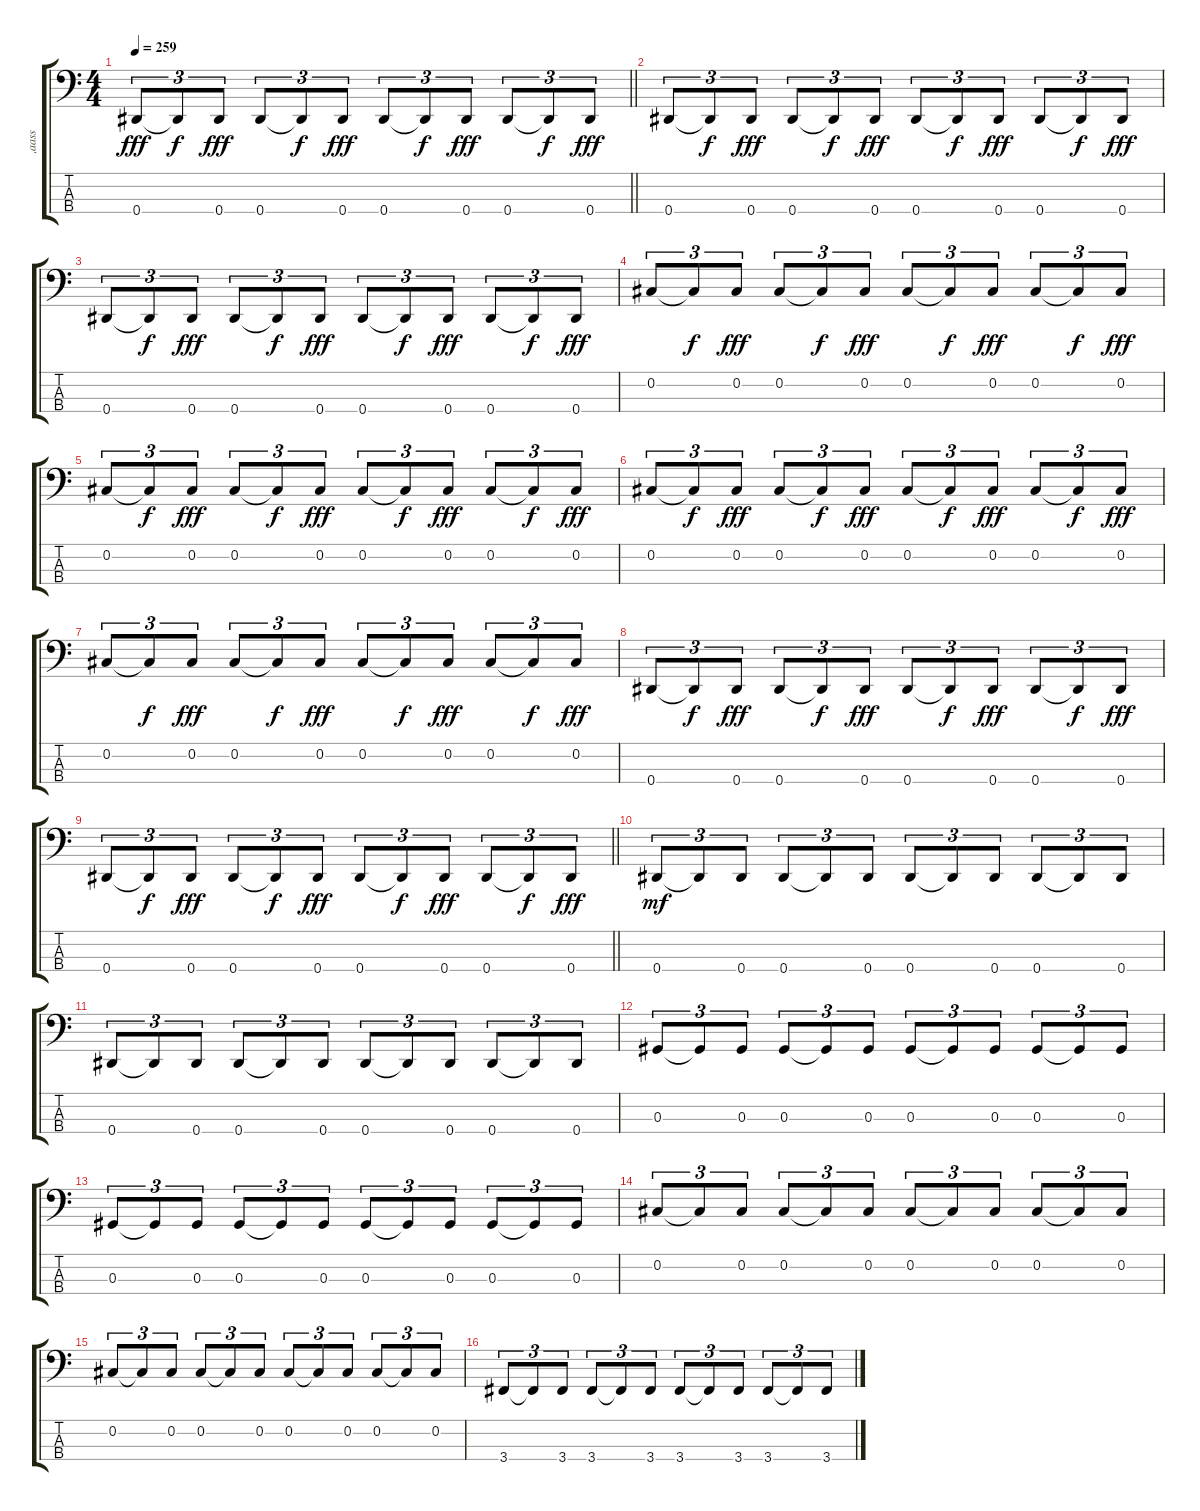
\track ("‚aass" "‚aass") {instrument electricbassfinger}
\staff {score tabs}
\tuning (Gb2 Db2 Ab1 Eb1) {hide}
\ts (4 4)
\tempo 259
\clef f4
\barLineRight lightlight
\ks c
0.4.8{tu (3 2) dy fff} 0.4{t}.8{tu (3 2) dy f} 0.4.8{tu (3 2) dy fff} 0.4.8{tu (3 2)} 0.4{t}.8{tu (3 2) dy f} 0.4.8{tu (3 2) dy fff} 0.4.8{tu (3 2)} 0.4{t}.8{tu (3 2) dy f} 0.4.8{tu (3 2) dy fff} 0.4.8{tu (3 2)} 0.4{t}.8{tu (3 2) dy f} 0.4.8{tu (3 2) dy fff} |
0.4.8{tu (3 2)} 0.4{t}.8{tu (3 2) dy f} 0.4.8{tu (3 2) dy fff} 0.4.8{tu (3 2)} 0.4{t}.8{tu (3 2) dy f} 0.4.8{tu (3 2) dy fff} 0.4.8{tu (3 2)} 0.4{t}.8{tu (3 2) dy f} 0.4.8{tu (3 2) dy fff} 0.4.8{tu (3 2)} 0.4{t}.8{tu (3 2) dy f} 0.4.8{tu (3 2) dy fff} |
0.4.8{tu (3 2)} 0.4{t}.8{tu (3 2) dy f} 0.4.8{tu (3 2) dy fff} 0.4.8{tu (3 2)} 0.4{t}.8{tu (3 2) dy f} 0.4.8{tu (3 2) dy fff} 0.4.8{tu (3 2)} 0.4{t}.8{tu (3 2) dy f} 0.4.8{tu (3 2) dy fff} 0.4.8{tu (3 2)} 0.4{t}.8{tu (3 2) dy f} 0.4.8{tu (3 2) dy fff} |
0.2.8{tu (3 2)} 0.2{t}.8{tu (3 2) dy f} 0.2.8{tu (3 2) dy fff} 0.2.8{tu (3 2)} 0.2{t}.8{tu (3 2) dy f} 0.2.8{tu (3 2) dy fff} 0.2.8{tu (3 2)} 0.2{t}.8{tu (3 2) dy f} 0.2.8{tu (3 2) dy fff} 0.2.8{tu (3 2)} 0.2{t}.8{tu (3 2) dy f} 0.2.8{tu (3 2) dy fff} |
0.2.8{tu (3 2)} 0.2{t}.8{tu (3 2) dy f} 0.2.8{tu (3 2) dy fff} 0.2.8{tu (3 2)} 0.2{t}.8{tu (3 2) dy f} 0.2.8{tu (3 2) dy fff} 0.2.8{tu (3 2)} 0.2{t}.8{tu (3 2) dy f} 0.2.8{tu (3 2) dy fff} 0.2.8{tu (3 2)} 0.2{t}.8{tu (3 2) dy f} 0.2.8{tu (3 2) dy fff} |
0.2.8{tu (3 2)} 0.2{t}.8{tu (3 2) dy f} 0.2.8{tu (3 2) dy fff} 0.2.8{tu (3 2)} 0.2{t}.8{tu (3 2) dy f} 0.2.8{tu (3 2) dy fff} 0.2.8{tu (3 2)} 0.2{t}.8{tu (3 2) dy f} 0.2.8{tu (3 2) dy fff} 0.2.8{tu (3 2)} 0.2{t}.8{tu (3 2) dy f} 0.2.8{tu (3 2) dy fff} |
0.2.8{tu (3 2)} 0.2{t}.8{tu (3 2) dy f} 0.2.8{tu (3 2) dy fff} 0.2.8{tu (3 2)} 0.2{t}.8{tu (3 2) dy f} 0.2.8{tu (3 2) dy fff} 0.2.8{tu (3 2)} 0.2{t}.8{tu (3 2) dy f} 0.2.8{tu (3 2) dy fff} 0.2.8{tu (3 2)} 0.2{t}.8{tu (3 2) dy f} 0.2.8{tu (3 2) dy fff} |
0.4.8{tu (3 2)} 0.4{t}.8{tu (3 2) dy f} 0.4.8{tu (3 2) dy fff} 0.4.8{tu (3 2)} 0.4{t}.8{tu (3 2) dy f} 0.4.8{tu (3 2) dy fff} 0.4.8{tu (3 2)} 0.4{t}.8{tu (3 2) dy f} 0.4.8{tu (3 2) dy fff} 0.4.8{tu (3 2)} 0.4{t}.8{tu (3 2) dy f} 0.4.8{tu (3 2) dy fff} |
\barLineRight lightlight
0.4.8{tu (3 2)} 0.4{t}.8{tu (3 2) dy f} 0.4.8{tu (3 2) dy fff} 0.4.8{tu (3 2)} 0.4{t}.8{tu (3 2) dy f} 0.4.8{tu (3 2) dy fff} 0.4.8{tu (3 2)} 0.4{t}.8{tu (3 2) dy f} 0.4.8{tu (3 2) dy fff} 0.4.8{tu (3 2)} 0.4{t}.8{tu (3 2) dy f} 0.4.8{tu (3 2) dy fff} |
\section ("" "")
0.4.8{tu (3 2) dy mf} 0.4{t}.8{tu (3 2)} 0.4.8{tu (3 2)} 0.4.8{tu (3 2)} 0.4{t}.8{tu (3 2)} 0.4.8{tu (3 2)} 0.4.8{tu (3 2)} 0.4{t}.8{tu (3 2)} 0.4.8{tu (3 2)} 0.4.8{tu (3 2)} 0.4{t}.8{tu (3 2)} 0.4.8{tu (3 2)} |
0.4.8{tu (3 2)} 0.4{t}.8{tu (3 2)} 0.4.8{tu (3 2)} 0.4.8{tu (3 2)} 0.4{t}.8{tu (3 2)} 0.4.8{tu (3 2)} 0.4.8{tu (3 2)} 0.4{t}.8{tu (3 2)} 0.4.8{tu (3 2)} 0.4.8{tu (3 2)} 0.4{t}.8{tu (3 2)} 0.4.8{tu (3 2)} |
0.3.8{tu (3 2)} 0.3{t}.8{tu (3 2)} 0.3.8{tu (3 2)} 0.3.8{tu (3 2)} 0.3{t}.8{tu (3 2)} 0.3.8{tu (3 2)} 0.3.8{tu (3 2)} 0.3{t}.8{tu (3 2)} 0.3.8{tu (3 2)} 0.3.8{tu (3 2)} 0.3{t}.8{tu (3 2)} 0.3.8{tu (3 2)} |
0.3.8{tu (3 2)} 0.3{t}.8{tu (3 2)} 0.3.8{tu (3 2)} 0.3.8{tu (3 2)} 0.3{t}.8{tu (3 2)} 0.3.8{tu (3 2)} 0.3.8{tu (3 2)} 0.3{t}.8{tu (3 2)} 0.3.8{tu (3 2)} 0.3.8{tu (3 2)} 0.3{t}.8{tu (3 2)} 0.3.8{tu (3 2)} |
0.2.8{tu (3 2)} 0.2{t}.8{tu (3 2)} 0.2.8{tu (3 2)} 0.2.8{tu (3 2)} 0.2{t}.8{tu (3 2)} 0.2.8{tu (3 2)} 0.2.8{tu (3 2)} 0.2{t}.8{tu (3 2)} 0.2.8{tu (3 2)} 0.2.8{tu (3 2)} 0.2{t}.8{tu (3 2)} 0.2.8{tu (3 2)} |
0.2.8{tu (3 2)} 0.2{t}.8{tu (3 2)} 0.2.8{tu (3 2)} 0.2.8{tu (3 2)} 0.2{t}.8{tu (3 2)} 0.2.8{tu (3 2)} 0.2.8{tu (3 2)} 0.2{t}.8{tu (3 2)} 0.2.8{tu (3 2)} 0.2.8{tu (3 2)} 0.2{t}.8{tu (3 2)} 0.2.8{tu (3 2)} |
3.4.8{tu (3 2)} 3.4{t}.8{tu (3 2)} 3.4.8{tu (3 2)} 3.4.8{tu (3 2)} 3.4{t}.8{tu (3 2)} 3.4.8{tu (3 2)} 3.4.8{tu (3 2)} 3.4{t}.8{tu (3 2)} 3.4.8{tu (3 2)} 3.4.8{tu (3 2)} 3.4{t}.8{tu (3 2)} 3.4.8{tu (3 2)}
